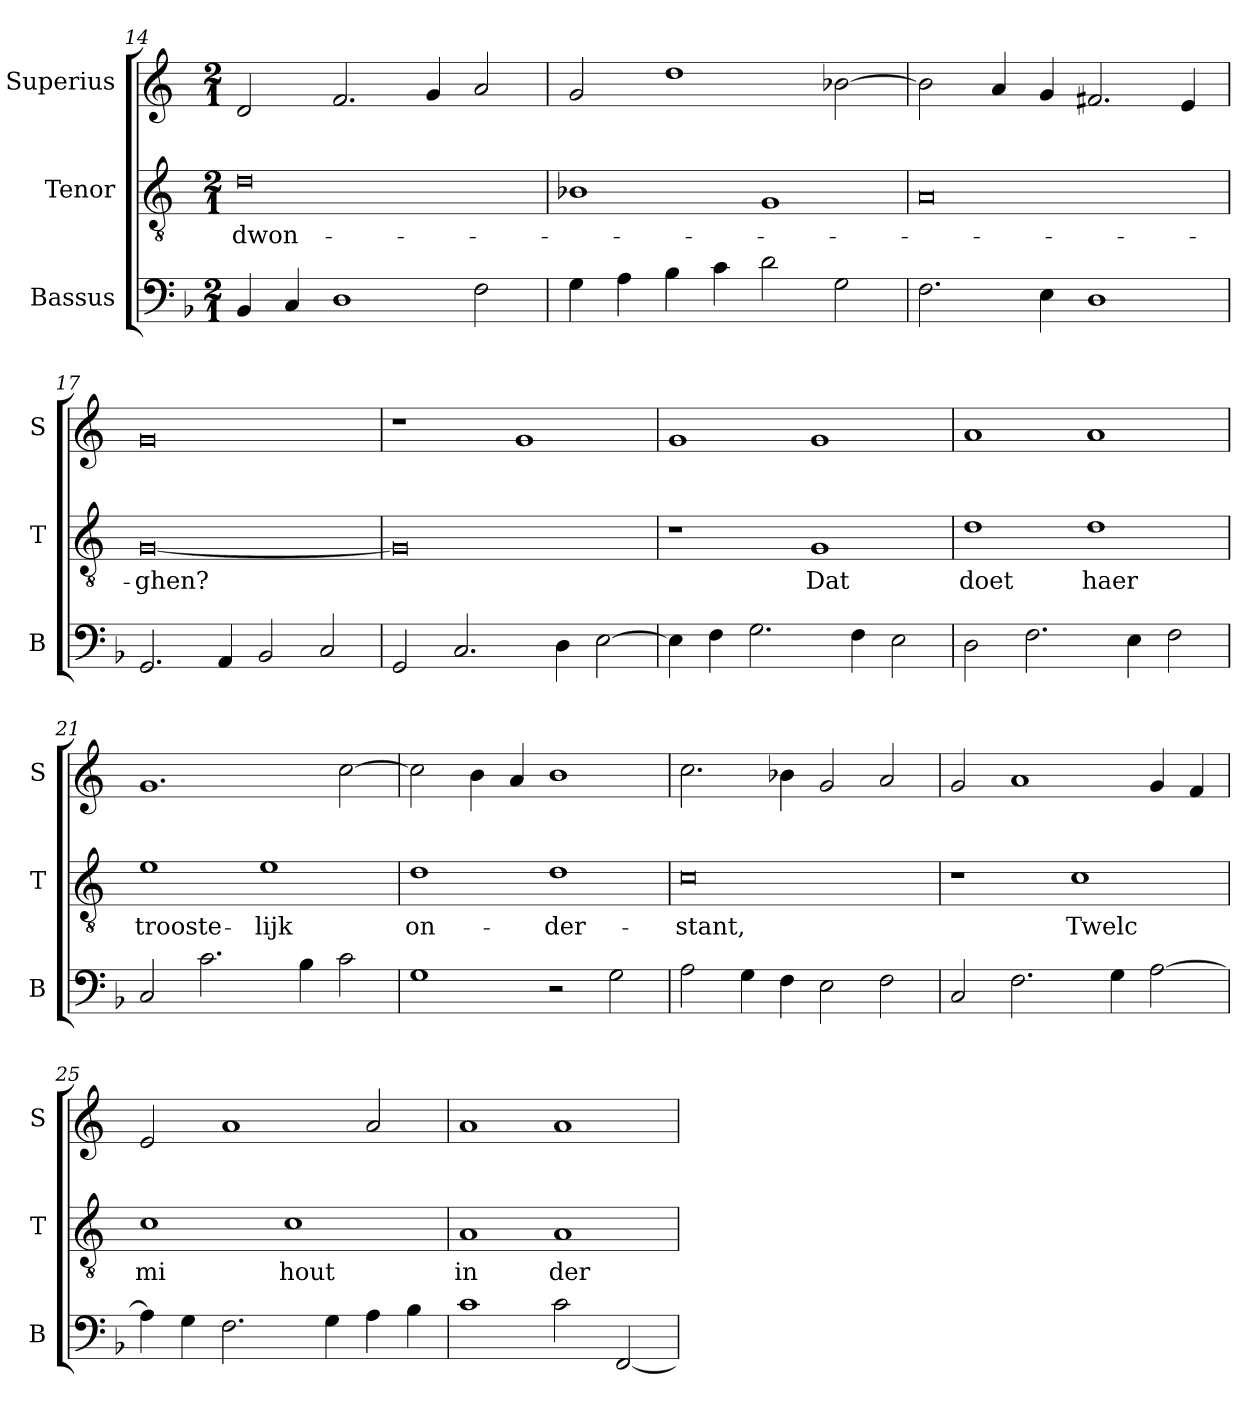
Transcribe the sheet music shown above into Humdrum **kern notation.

**kern	**kern	**text	**kern
*part3	*part2	*part2	*part1
*staff3	*staff2	*staff2	*staff1
*I"Bassus	*I"Tenor	*	*I"Superius
*I'B	*I'T	*	*I'S
*clefF4	*clefGv2	*	*clefG2
*k[b-]	*k[]	*	*k[]
*M2/1	*M2/1	*	*M2/1
=14	=14	=14	=14
!	!	!LO:LY:i	!
4BB-	0d	-dwon-	2d
4C	.	.	.
1D	.	.	2.f
.	.	.	4g
2F	.	.	2a
=15	=15	=15	=15
4G	1B-X	.	2g
4A	.	.	.
4B-	.	.	1dd
4c	.	.	.
2d	1G	.	.
2G	.	.	[2b-X
=16	=16	=16	=16
2.F	0A	.	2b-]
.	.	.	4a
4E	.	.	4g
1D	.	.	2.f#X
.	.	.	4e
=17	=17	=17	=17
!	!	!LO:LY:i	!
2.GG	[0G	-ghen?	0g
4AA	.	.	.
2BB-	.	.	.
2C	.	.	.
=18	=18	=18	=18
2GG	0G]	.	1r
2.C	.	.	.
.	.	.	1g
4D	.	.	.
[2E	.	.	.
=19	=19	=19	=19
4E]	1r	.	1g
4F	.	.	.
2.G	.	.	.
!	!	!LO:LY:i	!
.	1G	Dat	1g
4F	.	.	.
2E	.	.	.
=20	=20	=20	=20
!	!	!LO:LY:i	!
2D	1d	doet	1a
2.F	.	.	.
!	!	!LO:LY:i	!
.	1d	haer	1a
4E	.	.	.
2F	.	.	.
=21	=21	=21	=21
!	!	!LO:LY:i	!
2C	1e	trooste-	1.g
2.c	.	.	.
!	!	!LO:LY:i	!
.	1e	-lijk	.
4B-	.	.	.
2c	.	.	[2cc
=22	=22	=22	=22
!	!	!LO:LY:i	!
1G	1d	on-	2cc]
.	.	.	4b
.	.	.	4a
!	!	!LO:LY:i	!
2r	1d	-der-	1b
2G	.	.	.
=23	=23	=23	=23
!	!	!LO:LY:i	!
2A	0c	-stant,	2.cc
4G	.	.	.
4F	.	.	4b-X
2E	.	.	2g
2F	.	.	2a
=24	=24	=24	=24
2C	1r	.	2g
2.F	.	.	1a
!	!	!LO:LY:i	!
.	1c	Twelc	.
4G	.	.	.
[2A	.	.	4g
.	.	.	4f
=25	=25	=25	=25
!	!	!LO:LY:i	!
4A]	1c	mi	2e
4G	.	.	.
2.F	.	.	1a
!	!	!LO:LY:i	!
.	1c	hout	.
4G	.	.	.
4A	.	.	2a
4B-	.	.	.
=26	=26	=26	=26
!	!	!LO:LY:i	!
1c	1A	in	1a
!	!	!LO:LY:i	!
2c	1A	der	1a
[2FF	.	.	.
=	=	=	=
*-	*-	*-	*-
